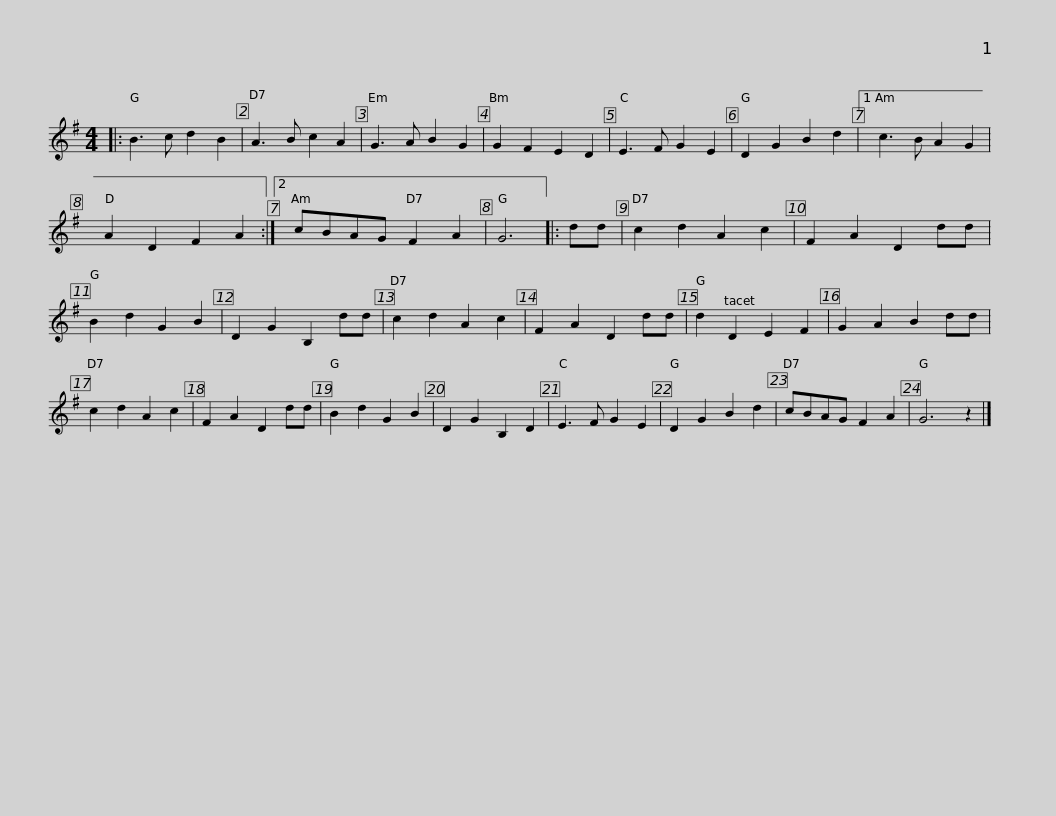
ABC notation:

X:1
L:1/8
M:4/4
I:linebreak $
K:G
V:1 treble
V:1
|: B3 c d2 B2 | A3 B c2 A2 | G3 A B2 G2 | G2 F2 E2 D2 | E3 F G2 E2 | %5
 D2 G2 B2 d2 |1 c3 B A2 G2 | A2 D2 F2 A2 :|2$ cBAG F2 A2 | G6 |: %10
 dd | c2 d2 A2 c2 | F2 A2 D2 dd | B2 d2 G2 B2 | D2 G2 B,2 dd | %15
 c2 d2 A2 c2 | F2 A2 D2 dd | d2 D2 E2 F2 |$ G2 A2 B2 dd | c2 d2 A2 c2 | %20
 F2 A2 D2 dd | B2 d2 G2 B2 | D2 G2 B,2 D2 | E3 F G2 E2 | D2 G2 B2 d2 | %25
 cBAG F2 A2 | G6 z2 |] %27
